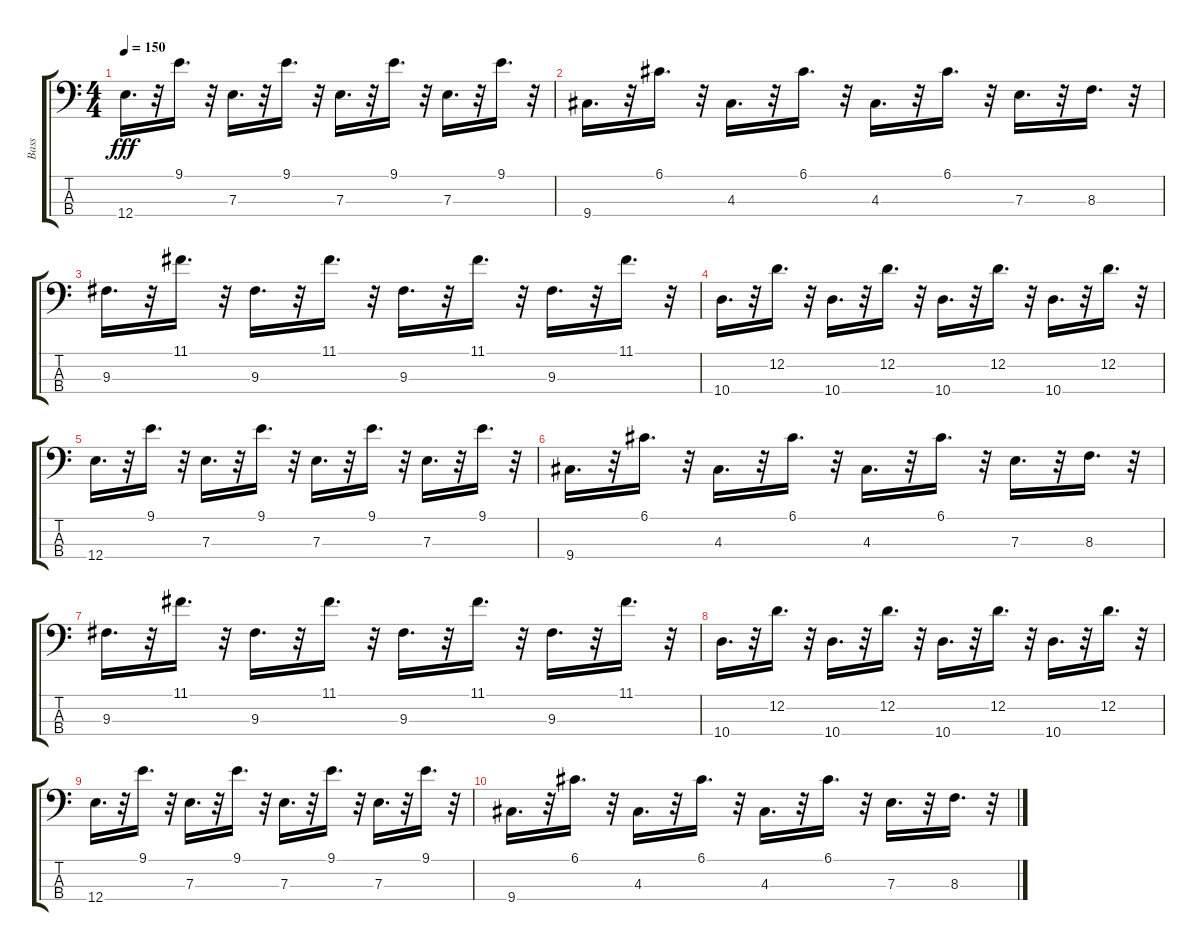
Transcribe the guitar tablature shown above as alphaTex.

\track ("Bass" "Bass") {instrument electricbassfinger}
\staff {score tabs}
\tuning (G2 D2 A1 E1) {hide}
\ts (4 4)
\tempo 150
\clef f4
\ks c
12.4.16{d dy fff} r.32 9.1.16{d} r.32 7.3.16{d} r.32 9.1.16{d} r.32 7.3.16{d} r.32 9.1.16{d} r.32 7.3.16{d} r.32 9.1.16{d} r.32 |
9.4.16{d} r.32 6.1.16{d} r.32 4.3.16{d} r.32 6.1.16{d} r.32 4.3.16{d} r.32 6.1.16{d} r.32 7.3.16{d} r.32 8.3.16{d} r.32 |
9.3.16{d} r.32 11.1.16{d} r.32 9.3.16{d} r.32 11.1.16{d} r.32 9.3.16{d} r.32 11.1.16{d} r.32 9.3.16{d} r.32 11.1.16{d} r.32 |
10.4.16{d} r.32 12.2.16{d} r.32 10.4.16{d} r.32 12.2.16{d} r.32 10.4.16{d} r.32 12.2.16{d} r.32 10.4.16{d} r.32 12.2.16{d} r.32 |
12.4.16{d} r.32 9.1.16{d} r.32 7.3.16{d} r.32 9.1.16{d} r.32 7.3.16{d} r.32 9.1.16{d} r.32 7.3.16{d} r.32 9.1.16{d} r.32 |
9.4.16{d} r.32 6.1.16{d} r.32 4.3.16{d} r.32 6.1.16{d} r.32 4.3.16{d} r.32 6.1.16{d} r.32 7.3.16{d} r.32 8.3.16{d} r.32 |
9.3.16{d} r.32 11.1.16{d} r.32 9.3.16{d} r.32 11.1.16{d} r.32 9.3.16{d} r.32 11.1.16{d} r.32 9.3.16{d} r.32 11.1.16{d} r.32 |
10.4.16{d} r.32 12.2.16{d} r.32 10.4.16{d} r.32 12.2.16{d} r.32 10.4.16{d} r.32 12.2.16{d} r.32 10.4.16{d} r.32 12.2.16{d} r.32 |
12.4.16{d} r.32 9.1.16{d} r.32 7.3.16{d} r.32 9.1.16{d} r.32 7.3.16{d} r.32 9.1.16{d} r.32 7.3.16{d} r.32 9.1.16{d} r.32 |
9.4.16{d} r.32 6.1.16{d} r.32 4.3.16{d} r.32 6.1.16{d} r.32 4.3.16{d} r.32 6.1.16{d} r.32 7.3.16{d} r.32 8.3.16{d} r.32
